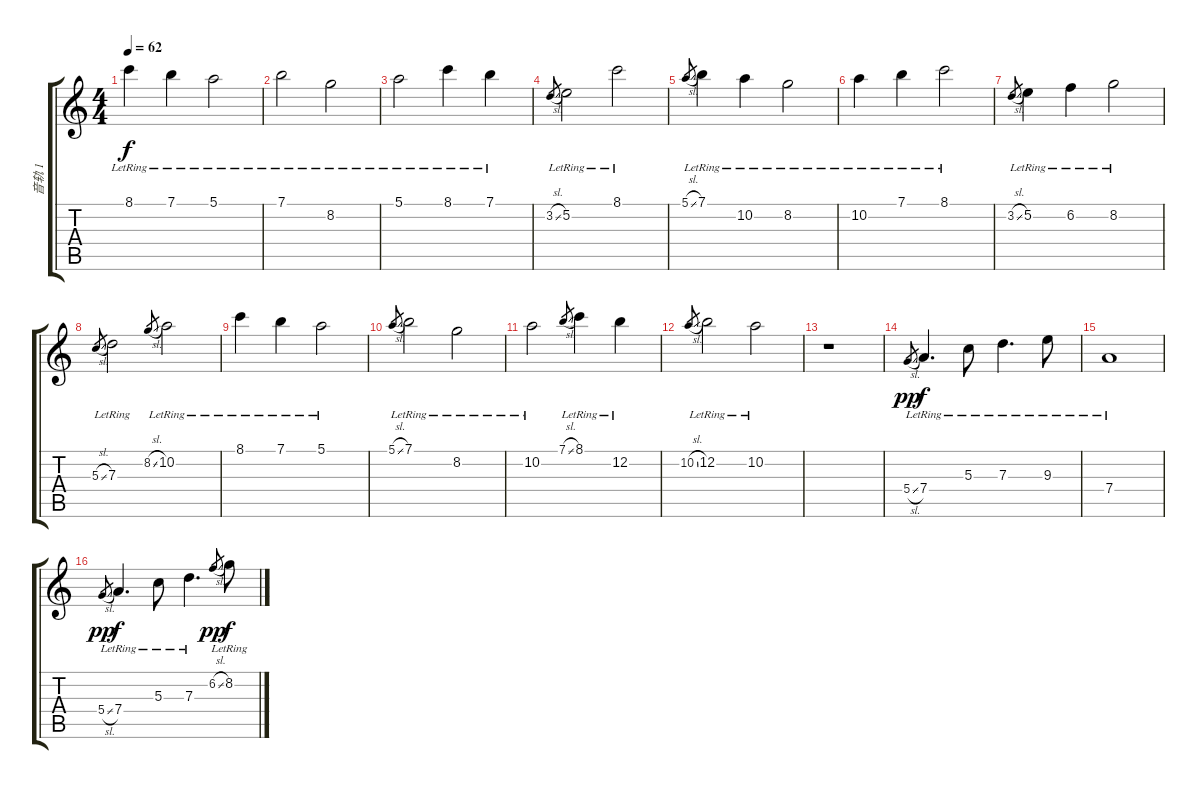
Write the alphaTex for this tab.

\track ("音轨 1" "音轨 1") {instrument acousticguitarsteel}
\staff {score tabs}
\tuning (E4 B3 G3 D3 A2 E2) {hide}
\ts (4 4)
\tempo 62
\clef g2
\ks c
8.1{lr}.4{dy f} 7.1{lr}.4 5.1{lr}.2 |
7.1{lr}.2 8.2{lr}.2 |
5.1{lr}.2 8.1{lr}.4 7.1{lr}.4 |
3.2{sl}.8{gr} 5.2{lr}.2 8.1{lr}.2 |
5.1{sl}.8{gr} 7.1{lr}.4 10.2{lr}.4 8.2{lr}.2 |
10.2{lr}.4 7.1{lr}.4 8.1{lr}.2 |
3.2{sl}.8{gr} 5.2{lr}.4 6.2{lr}.4 8.2{lr}.2 |
5.3{sl}.8{gr} 7.3{lr}.2 8.2{sl}.8{gr} 10.2{lr}.2 |
8.1{lr}.4 7.1{lr}.4 5.1{lr}.2 |
5.1{sl}.8{gr} 7.1{lr}.2 8.2{lr}.2 |
10.2{lr}.2 7.1{sl}.8{gr} 8.1{lr}.4 12.2{lr}.4 |
10.2{sl}.8{gr} 12.2{lr}.2 10.2{lr}.2 |
r.1 |
5.4{sl}.8{gr dy pp} 7.4{lr}.4{d dy f} 5.3{lr}.8 7.3{lr}.4{d} 9.3{lr}.8 |
7.4{lr}.1 |
5.4{sl}.8{gr dy pp} 7.4{lr}.4{d txt "" dy f} 5.3{lr}.8 7.3{lr}.4{d} 6.2{sl}.8{gr dy pp} 8.2{lr}.8{dy f}
